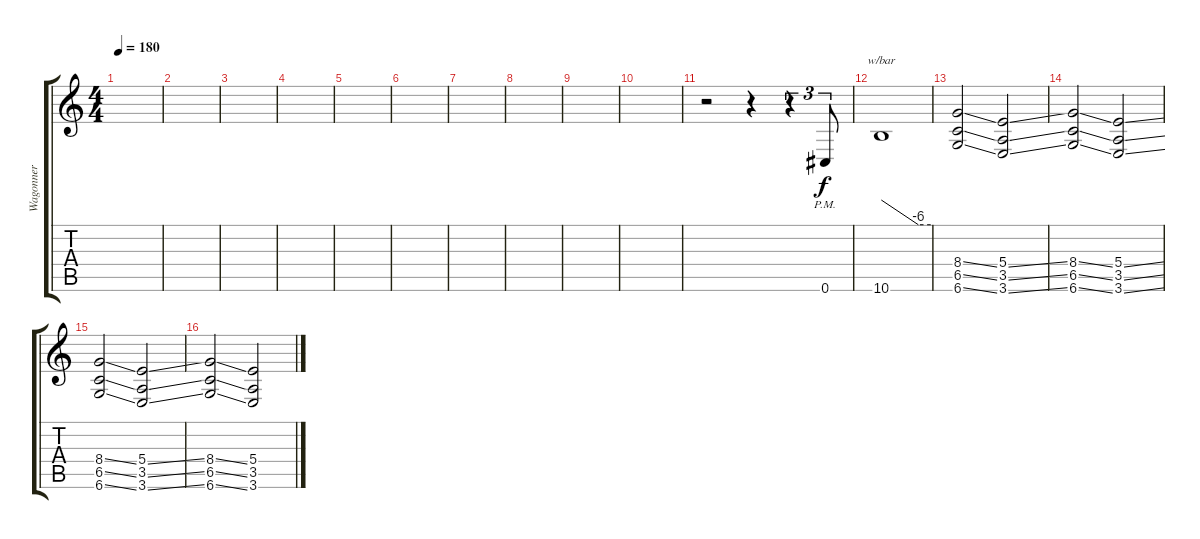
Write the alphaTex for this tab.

\track ("Wagonner" "Wagonner") {instrument distortionguitar}
\staff {score tabs}
\tuning (Db4 Ab3 E3 B2 Gb2 Db2) {hide}
\ts (4 4)
\tempo 180
\clef g2
\ks c
|
|
|
|
|
|
|
|
|
|
r.2 r.4 r.4{tu (3 2)} 0.6{pm}.8{tu (3 2) dy f} |
10.6.1{tbe (custom default 0 0 45 -24 60 -24)} |
(8.4{ss} 6.5{ss} 6.6{ss}).2 (5.4{ss} 3.5{ss} 3.6{ss}).2 |
(8.4{ss} 6.5{ss} 6.6{ss}).2 (5.4{ss} 3.5{ss} 3.6{ss}).2 |
(8.4{ss} 6.5{ss} 6.6{ss}).2 (5.4{ss} 3.5{ss} 3.6{ss}).2 |
(8.4{ss} 6.5{ss} 6.6{ss}).2 (5.4{ss} 3.5{ss} 3.6{ss}).2
